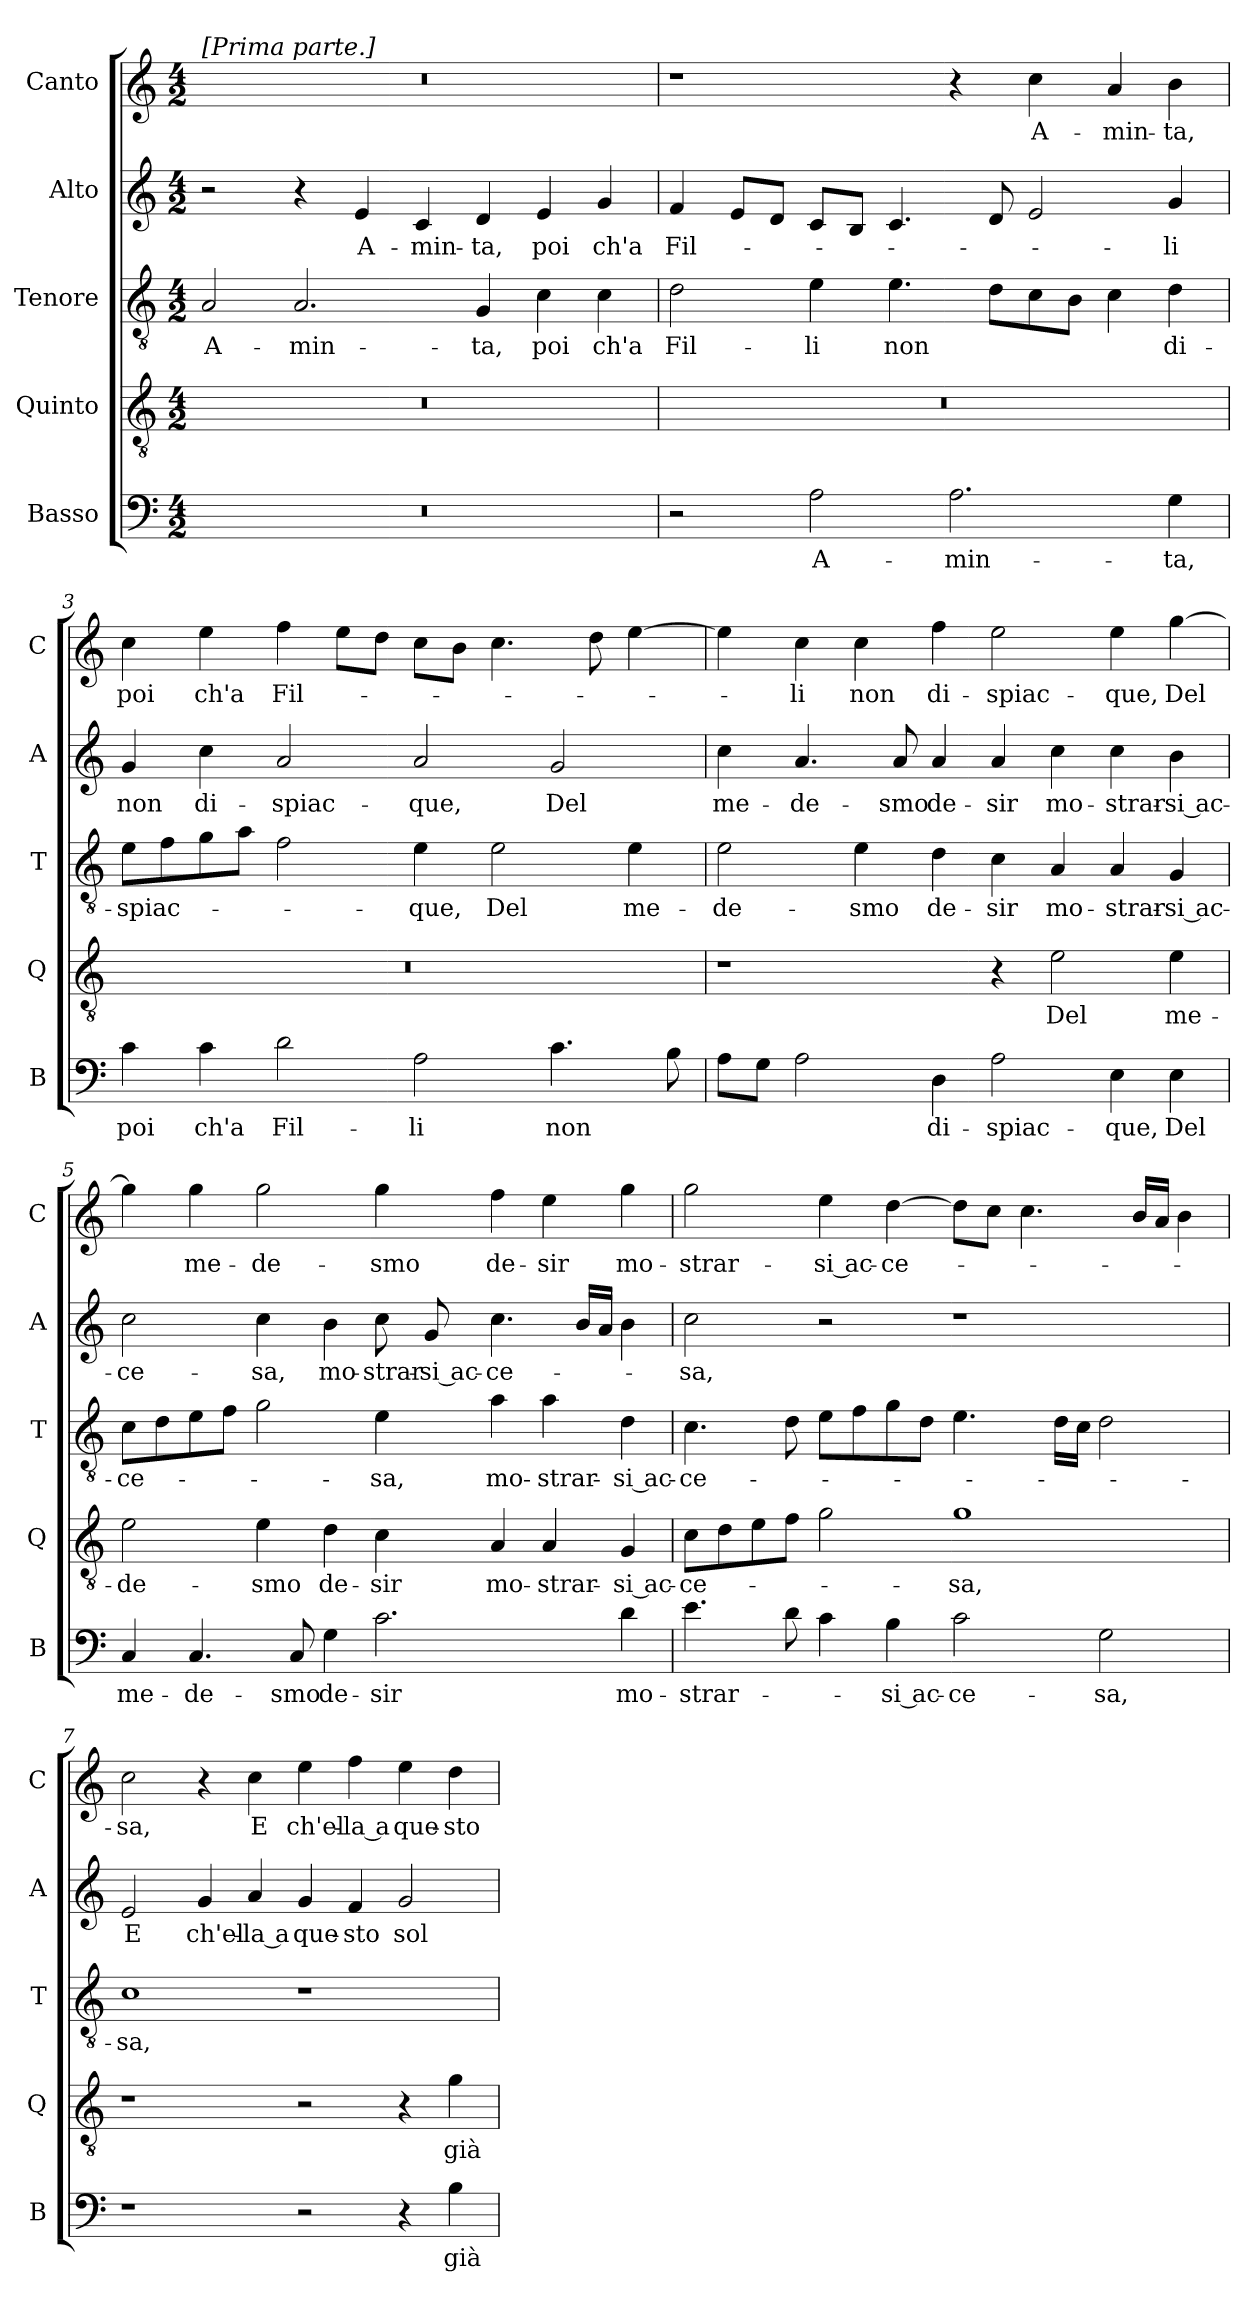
**kern	**text	**kern	**text	**kern	**text	**kern	**text	**kern	**text
*part5	*part5	*part4	*part4	*part3	*part3	*part2	*part2	*part1	*part1
*staff5	*staff5	*staff4	*staff4	*staff3	*staff3	*staff2	*staff2	*staff1	*staff1
*I"Basso	*	*I"Quinto	*	*I"Tenore	*	*I"Alto	*	*I"Canto	*
*I'B	*	*I'Q	*	*I'T	*	*I'A	*	*I'C	*
*clefF4	*	*clefGv2	*	*clefGv2	*	*clefG2	*	*clefG2	*
*k[]	*	*k[]	*	*k[]	*	*k[]	*	*k[]	*
*C:	*	*C:	*	*C:	*	*C:	*	*C:	*
*M4/2	*	*M4/2	*	*M4/2	*	*M4/2	*	*M4/2	*
=1	=1	=1	=1	=1	=1	=1	=1	=1	=1
!	!	!	!	!	!	!	!	!LO:TX:a:t=[Prima parte.]	!
0r	.	0r	.	2A	A-	2r	.	0r	.
.	.	.	.	2.A	-min-	4r	.	.	.
.	.	.	.	.	.	4e	A-	.	.
.	.	.	.	.	.	4c	-min-	.	.
.	.	.	.	4G	-ta,	4d	-ta,	.	.
.	.	.	.	4c	poi	4e	poi	.	.
.	.	.	.	4c	ch'a	4g	ch'a	.	.
=2	=2	=2	=2	=2	=2	=2	=2	=2	=2
2r	.	0r	.	2d	Fil-	4f	Fil-	1r	.
.	.	.	.	.	.	8eL	.	.	.
.	.	.	.	.	.	8dJ	.	.	.
2A	A-	.	.	4e	-li	8cL	.	.	.
.	.	.	.	.	.	8BJ	.	.	.
.	.	.	.	4.e	non	4.c	.	.	.
2.A	-min-	.	.	.	.	.	.	4r	.
.	.	.	.	8dL	.	8d	.	.	.
.	.	.	.	8c	.	2e	.	4cc	A-
.	.	.	.	8BJ	.	.	.	.	.
.	.	.	.	4c	.	.	.	4a	-min-
4G	-ta,	.	.	4d	di-	4g	-li	4b	-ta,
=3	=3	=3	=3	=3	=3	=3	=3	=3	=3
4c	poi	0r	.	8eL	-spiac-	4g	non	4cc	poi
.	.	.	.	8f	.	.	.	.	.
4c	ch'a	.	.	8g	.	4cc	di-	4ee	ch'a
.	.	.	.	8aJ	.	.	.	.	.
2d	Fil-	.	.	2f	.	2a	-spiac-	4ff	Fil-
.	.	.	.	.	.	.	.	8eeL	.
.	.	.	.	.	.	.	.	8ddJ	.
2A	-li	.	.	4e	-que,	2a	-que,	8ccL	.
.	.	.	.	.	.	.	.	8bJ	.
.	.	.	.	2e	Del	.	.	4.cc	.
4.c	non	.	.	.	.	2g	Del	.	.
.	.	.	.	.	.	.	.	8dd	.
.	.	.	.	4e	me-	.	.	[4ee	.
8B	.	.	.	.	.	.	.	.	.
=4	=4	=4	=4	=4	=4	=4	=4	=4	=4
8AL	.	1r	.	2e	-de-	4cc	me-	4ee]	.
8GJ	.	.	.	.	.	.	.	.	.
2A	.	.	.	.	.	4.a	-de-	4cc	-li
.	.	.	.	4e	-smo	.	.	4cc	non
.	.	.	.	.	.	8a	-smo	.	.
4D	di-	.	.	4d	de-	4a	de-	4ff	di-
2A	-spiac-	4r	.	4c	-sir	4a	-sir	2ee	-spiac-
.	.	2e	Del	4A	mo-	4cc	mo-	.	.
4E	-que,	.	.	4A	-strar-	4cc	-strar-	4ee	-que,
4E	Del	4e	me-	4G	-si ac-	4b	-si ac-	[4gg	Del
=5	=5	=5	=5	=5	=5	=5	=5	=5	=5
4C	me-	2e	-de-	8cL	-ce-	2cc	-ce-	4gg]	.
.	.	.	.	8d	.	.	.	.	.
4.C	-de-	.	.	8e	.	.	.	4gg	me-
.	.	.	.	8fJ	.	.	.	.	.
.	.	4e	-smo	2g	.	4cc	-sa,	2gg	-de-
8C	-smo	.	.	.	.	.	.	.	.
4G	de-	4d	de-	.	.	4b	mo-	.	.
2.c	-sir	4c	-sir	4e	-sa,	8cc	-strar-	4gg	-smo
.	.	.	.	.	.	8g	-si ac-	.	.
.	.	4A	mo-	4a	mo-	4.cc	-ce-	4ff	de-
.	.	4A	-strar-	4a	-strar-	.	.	4ee	-sir
.	.	.	.	.	.	16bLL	.	.	.
.	.	.	.	.	.	16aJJ	.	.	.
4d	mo-	4G	-si ac-	4d	-si ac-	4b	.	4gg	mo-
=6	=6	=6	=6	=6	=6	=6	=6	=6	=6
4.e	-strar-	8cL	-ce-	4.c	-ce-	2cc	-sa,	2gg	-strar-
.	.	8d	.	.	.	.	.	.	.
.	.	8e	.	.	.	.	.	.	.
8d	.	8fJ	.	8d	.	.	.	.	.
4c	.	2g	.	8eL	.	2r	.	4ee	-si ac-
.	.	.	.	8f	.	.	.	.	.
4B	-si ac-	.	.	8g	.	.	.	[4dd	-ce-
.	.	.	.	8dJ	.	.	.	.	.
2c	-ce-	1g	-sa,	4.e	.	1r	.	8ddL]	.
.	.	.	.	.	.	.	.	8ccJ	.
.	.	.	.	.	.	.	.	4.cc	.
.	.	.	.	16dLL	.	.	.	.	.
.	.	.	.	16cJJ	.	.	.	.	.
2G	-sa,	.	.	2d	.	.	.	.	.
.	.	.	.	.	.	.	.	16bLL	.
.	.	.	.	.	.	.	.	16aJJ	.
.	.	.	.	.	.	.	.	4b	.
=7	=7	=7	=7	=7	=7	=7	=7	=7	=7
1r	.	1r	.	1c	-sa,	2e	E	2cc	-sa,
.	.	.	.	.	.	4g	ch'el-	4r	.
.	.	.	.	.	.	4a	-la a	4cc	E
2r	.	2r	.	1r	.	4g	que-	4ee	ch'el-
.	.	.	.	.	.	4f	-sto	4ff	-la a
4r	.	4r	.	.	.	2g	sol	4ee	que-
4B	già	4g	già	.	.	.	.	4dd	-sto
=	=	=	=	=	=	=	=	=	=
*-	*-	*-	*-	*-	*-	*-	*-	*-	*-
